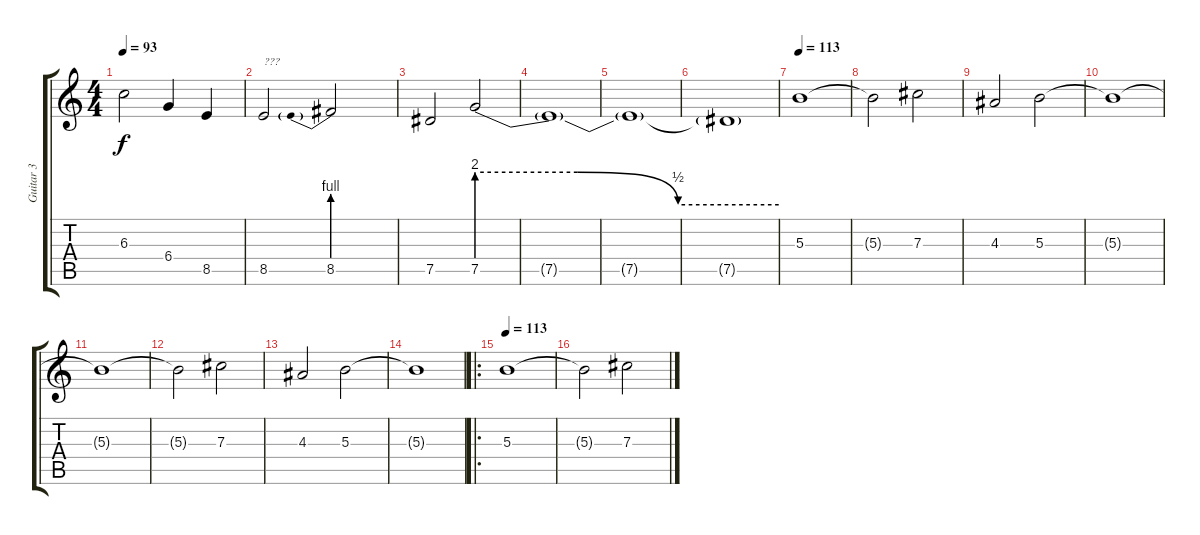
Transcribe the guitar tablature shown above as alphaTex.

\track ("Guitar 3" "Guitar 3") {instrument distortionguitar}
\staff {score tabs}
\tuning (Eb4 Bb3 Gb3 Db3 Ab2 Eb2) {hide}
\ts (4 4)
\tempo 93
\clef g2
\ks c
6.3.2{dy f} 6.4.4 8.5.4 |
8.5.2{txt "???"} 8.5{be (prebend 0 4 60 4)}.2 |
7.5.2 7.5{be (custom 0 8 20 8 40 2 60 2)}.2 |
7.5{t}.1 |
7.5{t}.1 |
7.5{t}.1 |
\tempo 113
5.3.1 |
5.3{t}.2 7.3.2 |
4.3.2 5.3.2 |
5.3{t}.1 |
5.3{t}.1 |
5.3{t}.2 7.3.2 |
4.3.2 5.3.2 |
5.3{t}.1 |
\ro
\tempo 113
5.3.1 |
5.3{t}.2 7.3.2
